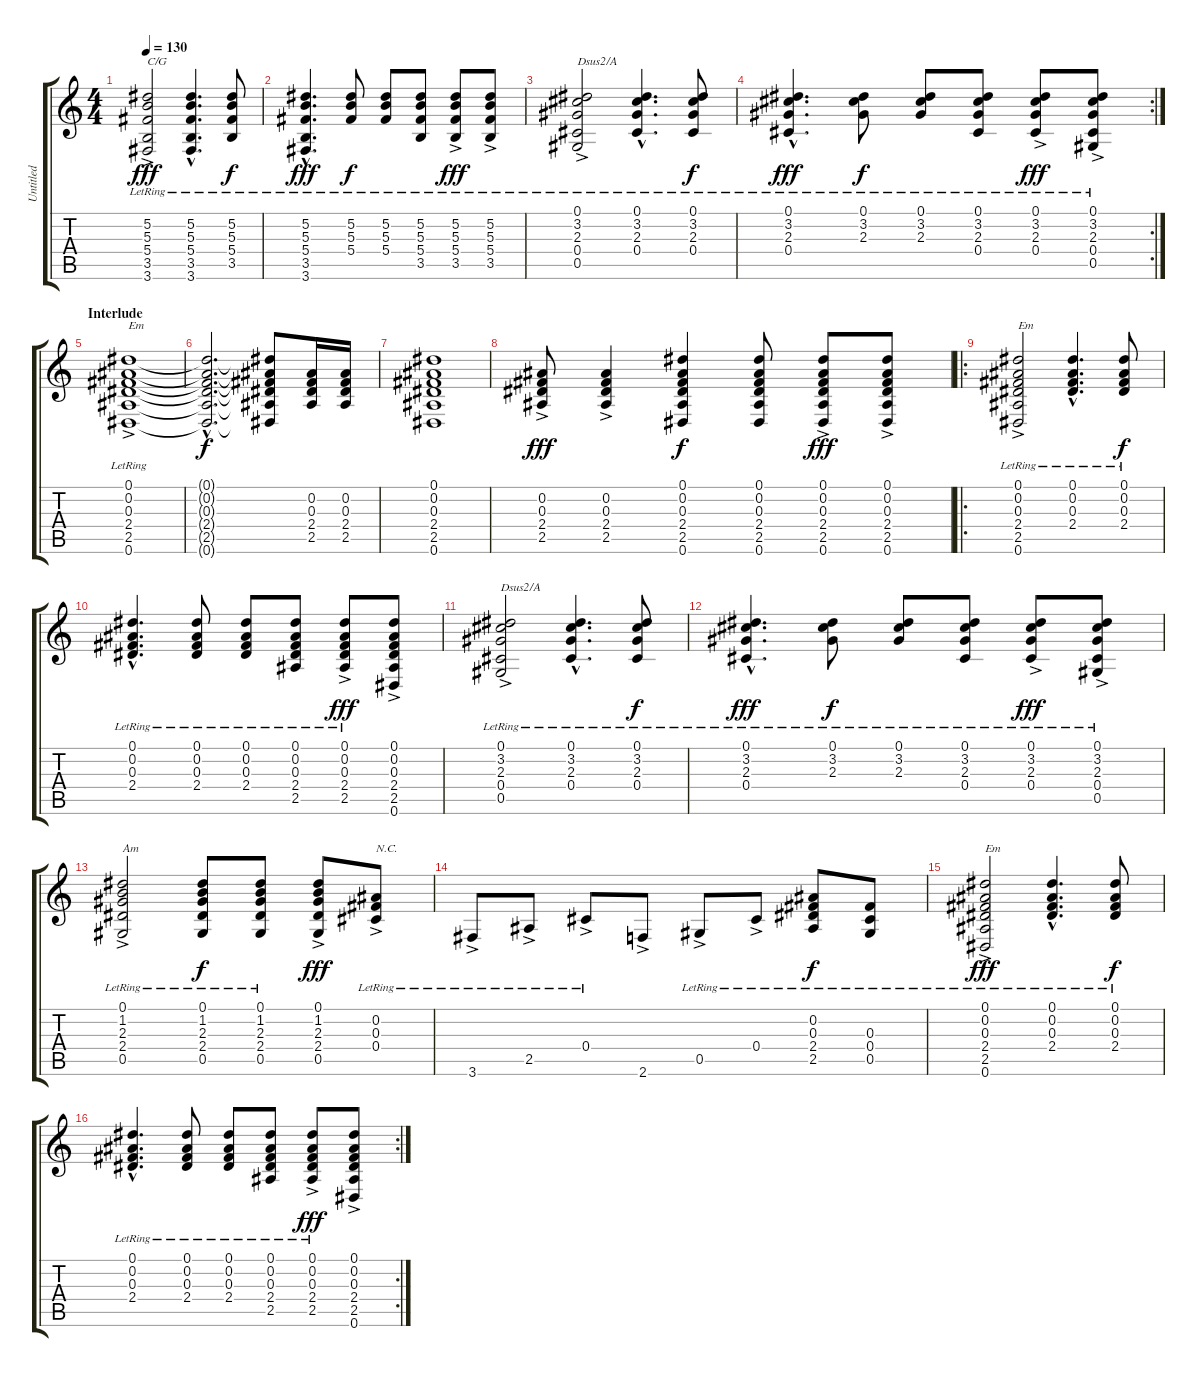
\track ("Untitled" "Untitled") {instrument acousticguitarsteel}
\staff {score tabs}
\tuning (Eb4 Bb3 Gb3 Db3 Ab2 Eb2) {hide}
\ts (4 4)
\tempo 130
\clef g2
\ks c
(5.2{ac lr} 5.3{ac lr} 5.4{ac lr} 3.5{ac lr} 3.6{ac lr}).2{txt "C/G" dy fff} (5.2{hac lr} 5.3{hac lr} 5.4{hac lr} 3.5{hac lr} 3.6{hac lr}).4{d} (5.2{lr} 5.3{lr} 5.4{lr} 3.5{lr}).8{dy f} |
(5.2{hac lr} 5.3{hac lr} 5.4{hac lr} 3.5{hac lr} 3.6{hac lr}).4{d dy fff} (5.2{lr} 5.3{lr} 5.4{lr}).8{dy f} (5.2{lr} 5.3{lr} 5.4{lr}).8 (5.2{lr} 5.3{lr} 5.4{lr} 3.5{lr}).8 (5.2{ac lr} 5.3{ac lr} 5.4{ac lr} 3.5{ac lr}).8{dy fff} (5.2{ac lr} 5.3{ac lr} 5.4{ac lr} 3.5{ac lr}).8 |
(0.1{ac lr} 3.2{ac lr} 2.3{ac lr} 0.4{ac lr} 0.5{ac lr}).2{txt "Dsus2/A"} (0.1{hac lr} 3.2{hac lr} 2.3{hac lr} 0.4{hac lr}).4{d} (0.1{lr} 3.2{lr} 2.3{lr} 0.4{lr}).8{dy f} |
\rc 2
(0.1{hac lr} 3.2{hac lr} 2.3{hac lr} 0.4{hac lr}).4{d dy fff} (0.1{lr} 3.2{lr} 2.3{lr}).8{dy f} (0.1{lr} 3.2{lr} 2.3{lr}).8 (0.1{lr} 3.2{lr} 2.3{lr} 0.4{lr}).8 (0.1{ac lr} 3.2{ac lr} 2.3{ac lr} 0.4{ac lr}).8{dy fff} (0.1{lr} 3.2{ac lr} 2.3{ac lr} 0.4{ac lr} 0.5{ac lr}).8 |
\section ("" "Interlude")
(0.1{ac lr} 0.2{ac lr} 0.3{ac lr} 2.4{ac lr} 2.5{ac lr} 0.6{ac lr}).1{txt "Em"} |
(0.1{hac t} 0.2{hac t} 0.3{hac t} 2.4{hac t} 2.5{hac t} 0.6{hac t}).2{d dy f} (0.1{t} 0.2{t} 0.3{t} 2.4{t} 2.5{t} 0.6{t}).8 (0.2 0.3 2.4 2.5).16 (0.2 0.3 2.4 2.5).16 |
(0.1 0.2 0.3 2.4 2.5 0.6).1 |
(0.2{ac} 0.3{ac} 2.4{ac} 2.5{ac}).8{dy fff} (0.2{ac} 0.3{ac} 2.4{ac} 2.5{ac}).4 (0.1 0.2 0.3 2.4 2.5 0.6).4{dy f} (0.1 0.2 0.3 2.4 2.5 0.6).8 (0.1{ac} 0.2{ac} 0.3{ac} 2.4{ac} 2.5{ac} 0.6{ac}).8{dy fff} (0.1{ac} 0.2{ac} 0.3{ac} 2.4{ac} 2.5{ac} 0.6{ac}).8 |
\ro
(0.1{lr} 0.2{ac lr} 0.3{ac lr} 2.4{lr} 2.5{ac lr} 0.6{ac lr}).2{txt "Em"} (0.1{hac lr} 0.2{hac lr} 0.3{hac lr} 2.4{hac lr}).4{d} (0.1{lr} 0.2{lr} 0.3{lr} 2.4{lr}).8{dy f} |
(0.1{hac lr} 0.2{hac lr} 0.3{hac lr} 2.4{hac lr}).4{d} (0.1{lr} 0.2{lr} 0.3{lr} 2.4{lr}).8 (0.1{lr} 0.2{lr} 0.3{lr} 2.4{lr}).8 (0.1{lr} 0.2{lr} 0.3{lr} 2.4{lr} 2.5{lr}).8 (0.1{lr} 0.2{ac lr} 0.3{ac lr} 2.4{ac lr} 2.5{lr}).8{dy fff} (0.1{ac} 0.2{ac} 0.3{ac} 2.4{ac} 2.5{ac} 0.6).8 |
(0.1{ac lr} 3.2{ac lr} 2.3{ac lr} 0.4{ac lr} 0.5{ac lr}).2{txt "Dsus2/A"} (0.1{hac lr} 3.2{hac lr} 2.3{hac lr} 0.4{hac lr}).4{d} (0.1{lr} 3.2{lr} 2.3{lr} 0.4{lr}).8{dy f} |
(0.1{hac lr} 3.2{hac lr} 2.3{hac lr} 0.4{hac lr}).4{d dy fff} (0.1{lr} 3.2{lr} 2.3{lr}).8{dy f} (0.1{lr} 3.2{lr} 2.3{lr}).8 (0.1{lr} 3.2{lr} 2.3{lr} 0.4{lr}).8 (0.1{ac lr} 3.2{ac lr} 2.3{ac lr} 0.4{ac lr}).8{dy fff} (0.1{lr} 3.2{ac lr} 2.3{ac lr} 0.4{ac lr} 0.5{ac lr}).8 |
(0.1{ac lr} 1.2{ac lr} 2.3{ac lr} 2.4{ac lr} 0.5{ac lr}).2{txt "Am"} (0.1{lr} 1.2{lr} 2.3{lr} 2.4{lr} 0.5{lr}).8{dy f} (0.1{lr} 1.2{lr} 2.3{lr} 2.4{lr} 0.5{lr}).8 (0.1{ac} 1.2{ac} 2.3{ac} 2.4{ac} 0.5{ac}).8{dy fff} (0.2{ac lr} 0.3{ac lr} 0.4{ac lr}).8{txt "N.C."} |
3.6{ac lr}.8 2.5{ac lr}.8 0.4{ac lr}.8 2.6{ac}.8 0.5{ac lr}.8 0.4{ac lr}.8 (0.2{lr} 0.3{lr} 2.4{lr} 2.5{lr}).8{dy f} (0.3{lr} 0.4{lr} 0.5{lr}).8 |
(0.1{lr} 0.2{ac lr} 0.3{ac lr} 2.4{lr} 2.5{ac lr} 0.6{ac lr}).2{txt "Em" dy fff} (0.1{hac lr} 0.2{hac lr} 0.3{hac lr} 2.4{hac lr}).4{d} (0.1{lr} 0.2{lr} 0.3{lr} 2.4{lr}).8{dy f} |
\rc 2
(0.1{hac lr} 0.2{hac lr} 0.3{hac lr} 2.4{hac lr}).4{d} (0.1{lr} 0.2{lr} 0.3{lr} 2.4{lr}).8 (0.1{lr} 0.2{lr} 0.3{lr} 2.4{lr}).8 (0.1{lr} 0.2{lr} 0.3{lr} 2.4{lr} 2.5{lr}).8 (0.1{lr} 0.2{ac lr} 0.3{ac lr} 2.4{ac lr} 2.5{lr}).8{dy fff} (0.1{ac} 0.2{ac} 0.3{ac} 2.4{ac} 2.5{ac} 0.6).8
